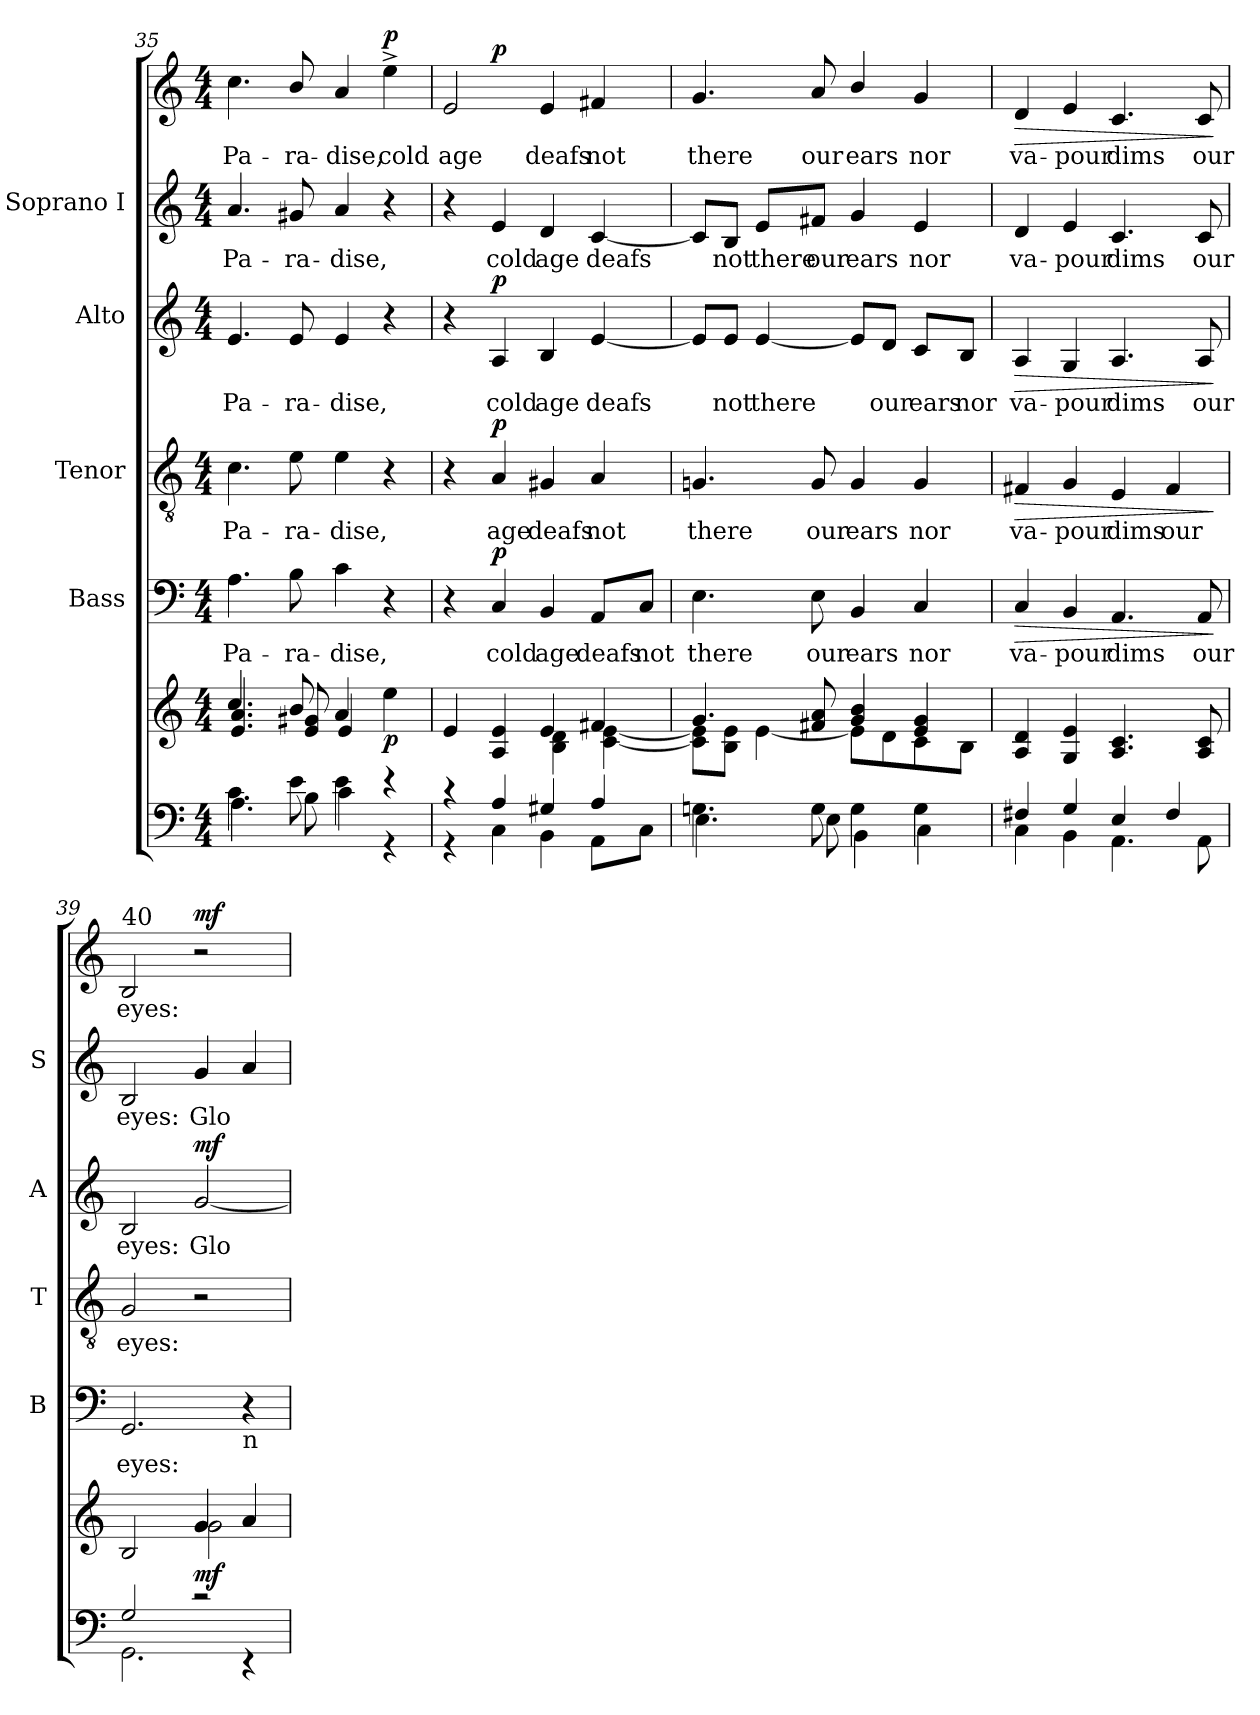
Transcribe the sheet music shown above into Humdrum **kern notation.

**kern	**kern	**dynam	**kern	**text	**dynam	**kern	**text	**dynam	**kern	**text	**dynam	**kern	**text	**kern	**text	**dynam
*part5	*part5	*part5	*part4	*part4	*part4	*part3	*part3	*part3	*part2	*part2	*part2	*part1	*part1	*part1	*part1	*part1
*staff7	*staff6	*staff6/7	*staff5	*staff5	*staff5	*staff4	*staff4	*staff4	*staff3	*staff3	*staff3	*staff2	*staff2	*staff1	*staff1	*staff1/2
*	*	*	*I"Bass	*	*	*I"Tenor	*	*	*I"Alto	*	*	*I"Soprano I	*	*	*	*
*	*	*	*I'B	*	*	*I'T	*	*	*I'A	*	*	*I'S	*	*	*	*
*clefF4	*clefG2	*	*clefF4	*	*	*clefGv2	*	*	*clefG2	*	*	*clefG2	*	*clefG2	*	*
*k[]	*k[]	*	*k[]	*	*	*k[]	*	*	*k[]	*	*	*k[]	*	*k[]	*	*
*C:	*C:	*	*C:	*	*	*C:	*	*	*C:	*	*	*C:	*	*C:	*	*
*M4/4	*M4/4	*	*M4/4	*	*	*M4/4	*	*	*M4/4	*	*	*M4/4	*	*M4/4	*	*
=35	=35	=35	=35	=35	=35	=35	=35	=35	=35	=35	=35	=35	=35	=35	=35	=35
*^	*^	*	*	*	*	*	*	*	*	*	*	*	*	*	*	*
!	!	!	!	!	!	!LO:LY:b	!	!	!LO:LY:b	!	!	!LO:LY:b	!	!	!LO:LY:b	!	!LO:LY:b	!
4.c\	4.A\	4.cc/	4.e/ 4.a/	.	4.A\	Pa-	.	4.c\	Pa-	.	4.e/	Pa-	.	4.a/	Pa-	4.cc\	Pa-	.
!	!	!	!	!	!	!LO:LY:b	!	!	!LO:LY:b	!	!	!LO:LY:b	!	!	!LO:LY:b	!	!LO:LY:b	!
8e\	8B\	8b/	8e/ 8g#X/	.	8B\	-ra-	.	8e\	-ra-	.	8e/	-ra-	.	8g#X/	-ra-	8b/	-ra-	.
!	!	!	!	!	!	!LO:LY:b	!	!	!LO:LY:b	!	!	!LO:LY:b	!	!	!LO:LY:b	!	!LO:LY:b	!
4e\	4c\	4a/	4e/	.	4c\	-dise,	.	4e\	-dise,	.	4e/	-dise,	.	4a/	-dise,	4a/	-dise,	.
!	!	!	!	!LO:DY:b	!	!	!	!	!	!	!	!	!	!	!	!	!LO:LY:b	!LO:DY:b
4r	4r	4ee\	4ryy	p	4r	.	.	4r	.	.	4r	.	.	4r	.	4ee^>\	cold	p
=36	=36	=36	=36	=36	=36	=36	=36	=36	=36	=36	=36	=36	=36	=36	=36	=36	=36	=36
!	!	!	!	!	!	!	!	!	!	!	!	!	!	!	!	!	!LO:LY:b	!
4r	4r	4e/	2ryy	.	4r	.	.	4r	.	.	4r	.	.	4r	.	2e/	age	.
!	!	!	!	!	!	!LO:LY:b	!LO:DY:b	!	!LO:LY:b	!LO:DY:b	!	!LO:LY:b	!LO:DY:b	!	!LO:LY:b	!	!	!LO:DY:b=2
4A/	4C\	4A/ 4e/	.	.	4C/	cold	p	4A/	age	p	4A/	cold	p	4e/	cold	.	.	p
!	!	!	!	!	!	!LO:LY:b	!	!	!LO:LY:b	!	!	!LO:LY:b	!	!	!LO:LY:b	!	!LO:LY:b	!
4G#X/	4BB\	4e/	4B\ 4d\	.	4BB/	age	.	4G#X/	deafs	.	4B/	age	.	4d/	age	4e/	deafs	.
!	!	!	!	!	!	!LO:LY:b	!	!	!LO:LY:b	!	!	!LO:LY:b	!	!	!LO:LY:b	!	!LO:LY:b	!
4A/	8AA\L	4f#X/	[<4c\ [<4e\	.	8AA/L	deafs	.	4A/	not	.	[4e/	deafs	.	[4c/	deafs	4f#X/	not	.
!	!	!	!	!	!	!LO:LY:b	!	!	!	!	!	!	!	!	!	!	!	!
.	8C\J	.	.	.	8C/J	not	.	.	.	.	.	.	.	.	.	.	.	.
!!LO:PB:g=z
=37	=37	=37	=37	=37	=37	=37	=37	=37	=37	=37	=37	=37	=37	=37	=37	=37	=37	=37
!	!	!	!	!	!	!LO:LY:b	!	!	!LO:LY:b	!	!	!	!	!	!	!	!LO:LY:b	!
4.Gni\	4.E\	4.g/	8c\] 8e\]L	.	4.E\	there	.	4.Gni/	there	.	8e/L]	.	.	8c/L]	.	4.g/	there	.
!	!	!	!	!	!	!	!	!	!	!	!	!LO:LY:b	!	!	!LO:LY:b	!	!	!
.	.	.	8B\ 8e\J	.	.	.	.	.	.	.	8e/J	not	.	8B/J	not	.	.	.
!	!	!	!	!	!	!	!	!	!	!	!	!LO:LY:b	!	!	!LO:LY:b	!	!	!
.	.	.	[<4e\	.	.	.	.	.	.	.	[4e/	there	.	8e/L	there	.	.	.
!	!	!	!	!	!	!LO:LY:b	!	!	!LO:LY:b	!	!	!	!	!	!LO:LY:b	!	!LO:LY:b	!
8G\	8E\	8f#X/ 8a/	.	.	8E\	our	.	8G/	our	.	.	.	.	8f#X/J	our	8a/	our	.
!	!	!	!	!	!	!LO:LY:b	!	!	!LO:LY:b	!	!	!	!	!	!LO:LY:b	!	!LO:LY:b	!
4G\	4BB\	4g/ 4b/	8e\L]	.	4BB/	ears	.	4G/	ears	.	8e/L]	.	.	4g/	ears	4b/	ears	.
!	!	!	!	!	!	!	!	!	!	!	!	!LO:LY:b	!	!	!	!	!	!
.	.	.	8d\	.	.	.	.	.	.	.	8d/J	our	.	.	.	.	.	.
!	!	!	!	!	!	!LO:LY:b	!	!	!LO:LY:b	!	!	!LO:LY:b	!	!	!LO:LY:b	!	!LO:LY:b	!
4G\	4C\	4e/ 4g/	8c\	.	4C/	nor	.	4G/	nor	.	8c/L	ears	.	4e/	nor	4g/	nor	.
!	!	!	!	!	!	!	!	!	!	!	!	!LO:LY:b	!	!	!	!	!	!
.	.	.	8B\J	.	.	.	.	.	.	.	8B/J	nor	.	.	.	.	.	.
=38	=38	=38	=38	=38	=38	=38	=38	=38	=38	=38	=38	=38	=38	=38	=38	=38	=38	=38
!	!	!	!	!LO:HP:b	!	!LO:LY:b	!LO:HP:b	!	!LO:LY:b	!LO:HP:b	!	!LO:LY:b	!LO:HP:b	!	!LO:LY:b	!	!LO:LY:b	!LO:HP:b
4F#X/	4C\	4A/ 4d/	1ryy	>	4C/	va-	>	4F#X/	va-	>	4A/	va-	>	4d/	va-	4d/	va-	>
!	!	!	!	!	!	!LO:LY:b	!	!	!LO:LY:b	!	!	!LO:LY:b	!	!	!LO:LY:b	!	!LO:LY:b	!
4G/	4BB\	4G/ 4e/	.	.	4BB/	-pour	.	4G/	-pour	.	4G/	-pour	.	4e/	-pour	4e/	-pour	.
!	!	!	!	!	!	!LO:LY:b	!	!	!LO:LY:b	!	!	!LO:LY:b	!	!	!LO:LY:b	!	!LO:LY:b	!
4E/	4.AA\	4.A/ 4.c/	.	.	4.AA/	dims	.	4E/	dims	.	4.A/	dims	.	4.c/	dims	4.c/	dims	.
!	!	!	!	!	!	!	!	!	!LO:LY:b	!	!	!	!	!	!	!	!	!
4F#/	.	.	.	.	.	.	.	4F#/	our	.	.	.	.	.	.	.	.	.
!	!	!	!	!	!	!LO:LY:b	!	!	!	!	!	!LO:LY:b	!	!	!LO:LY:b	!	!LO:LY:b	!
.	8AA\	8A/ 8c/	.	.	8AA/	our	.	.	.	.	8A/	our	.	8c/	our	8c/	our	.
*v	*v	*	*	*	*	*	*	*	*	*	*	*	*	*	*	*	*	*
*	*v	*v	*	*	*	*	*	*	*	*	*	*	*	*	*	*	*
.	.	]	.	.	]	.	.	]	.	.	]	.	.	.	.	]
=39	=39	=39	=39	=39	=39	=39	=39	=39	=39	=39	=39	=39	=39	=39	=39	=39
*^	*^	*	*	*	*	*	*	*	*	*	*	*	*	*	*	*
!	!	!	!	!	!	!	!	!	!	!	!	!	!	!	!	!LO:TX:a:t=40	!	!
!	!	!	!	!	!	!LO:LY:b	!	!	!LO:LY:b	!	!	!LO:LY:b	!	!	!LO:LY:b	!	!LO:LY:b	!
2G/	2.GG\	2B/	2ryy	.	2.GG/	eyes:	.	2G/	eyes:	.	2B/	eyes:	.	2B/	eyes:	2B/	eyes:	.
!	!	!	!	!LO:DY:b	!	!	!	!	!	!	!	!LO:LY:b	!LO:DY:b	!	!LO:LY:b	!	!	!LO:DY:b=2
2rc	.	4g/	2g\	mf	.	.	.	2r	.	.	[2g/	Glo­	mf	4g/	Glo­	2r	.	mf
!	!	!	!	!	!LO:TX:b:t=n	!	!	!	!	!	!	!	!	!	!	!	!	!
.	4rEE	4a/	.	.	4r	.	.	.	.	.	.	.	.	4a/	.	.	.	.
*v	*v	*	*	*	*	*	*	*	*	*	*	*	*	*	*	*	*	*
*	*v	*v	*	*	*	*	*	*	*	*	*	*	*	*	*	*	*
=	=	=	=	=	=	=	=	=	=	=	=	=	=	=	=	=
*-	*-	*-	*-	*-	*-	*-	*-	*-	*-	*-	*-	*-	*-	*-	*-	*-
